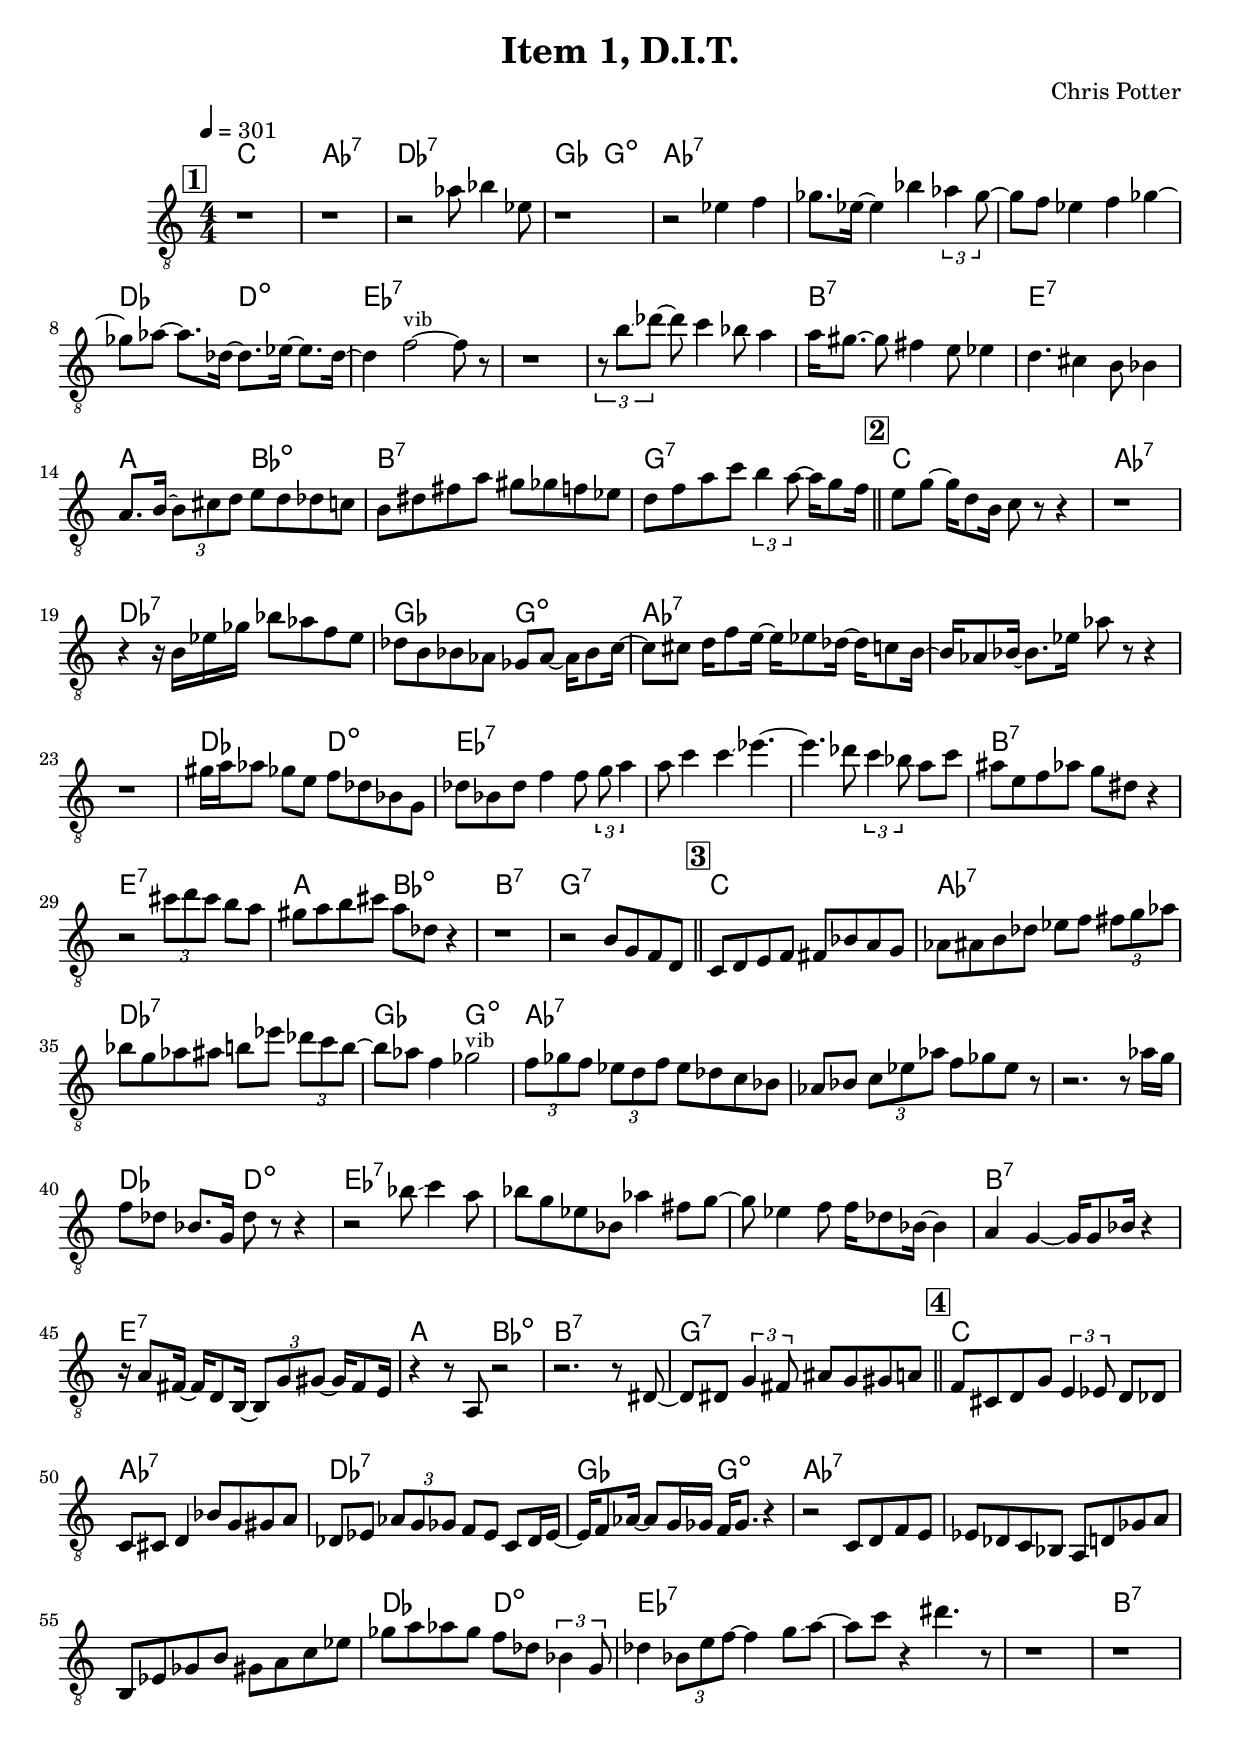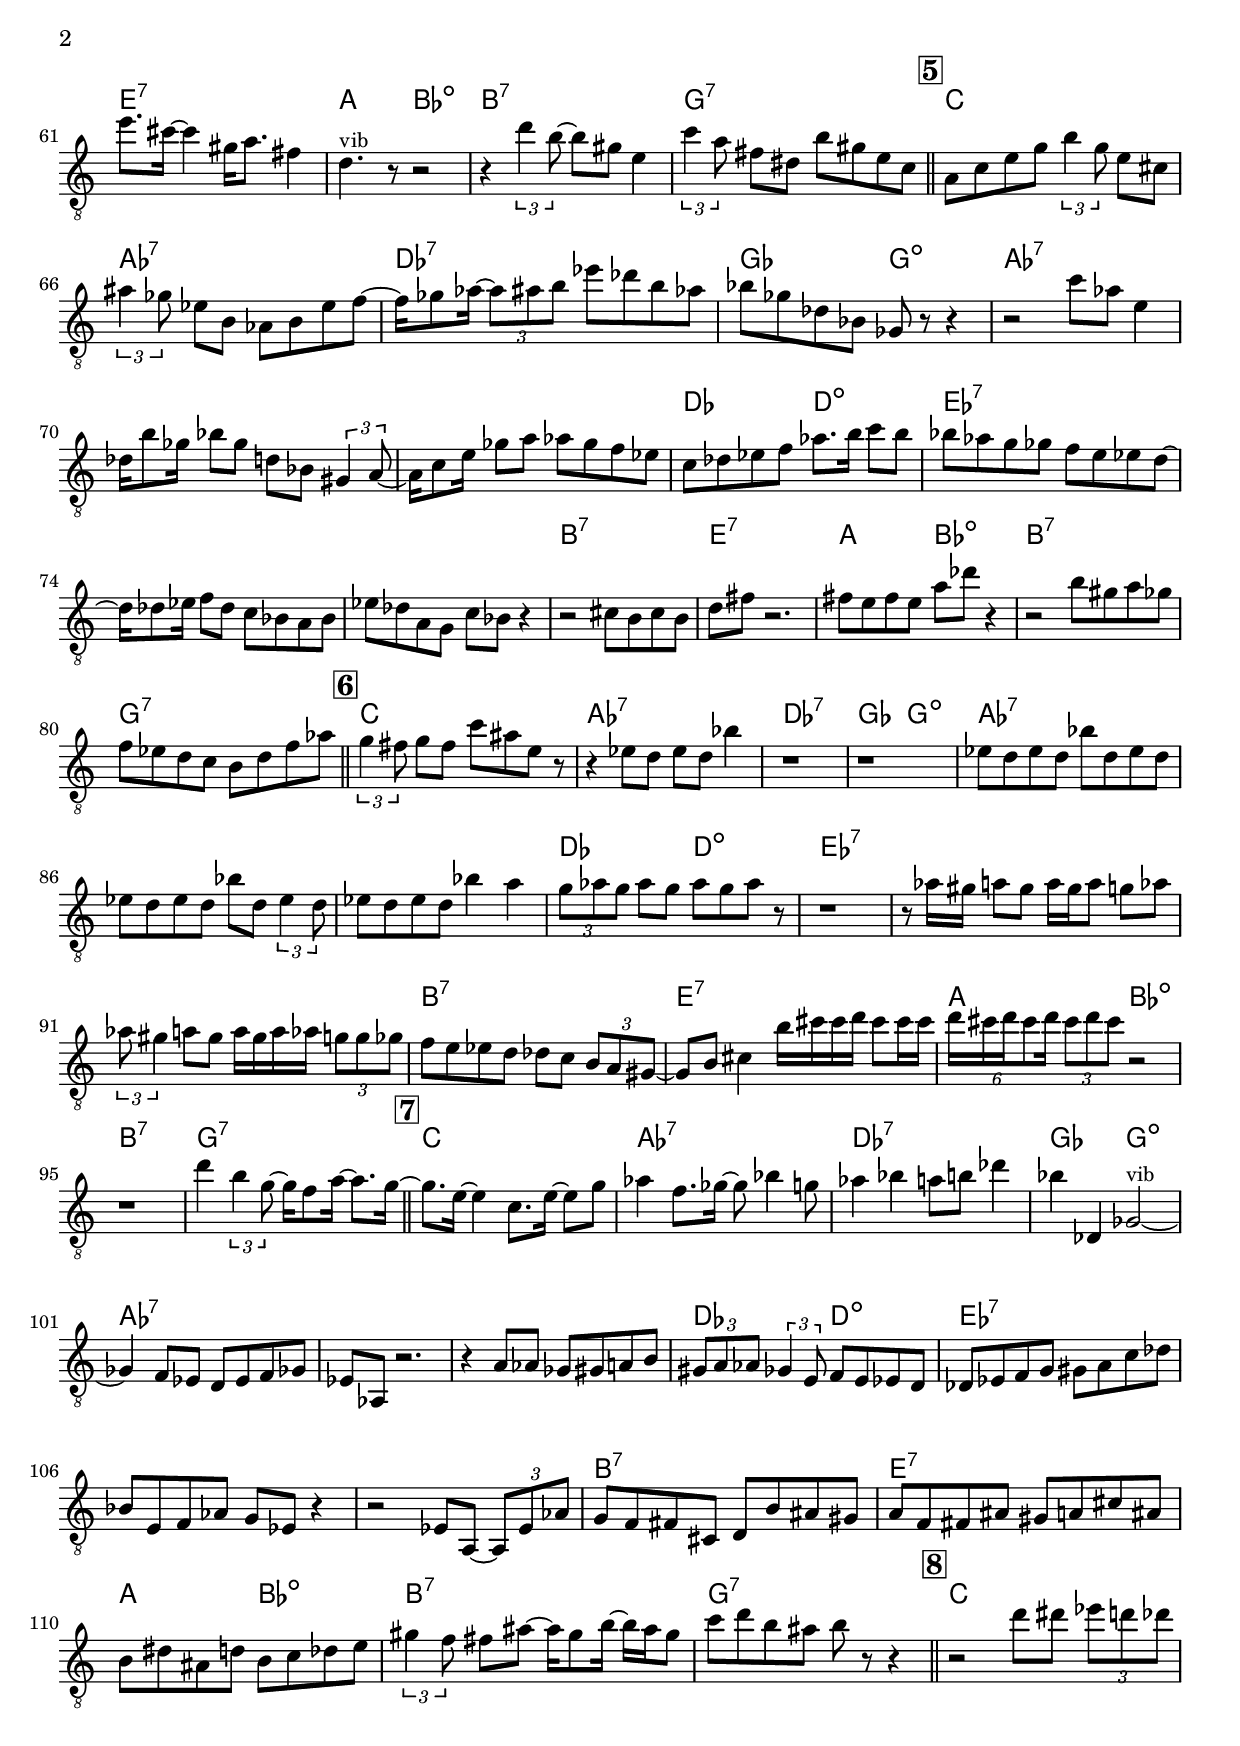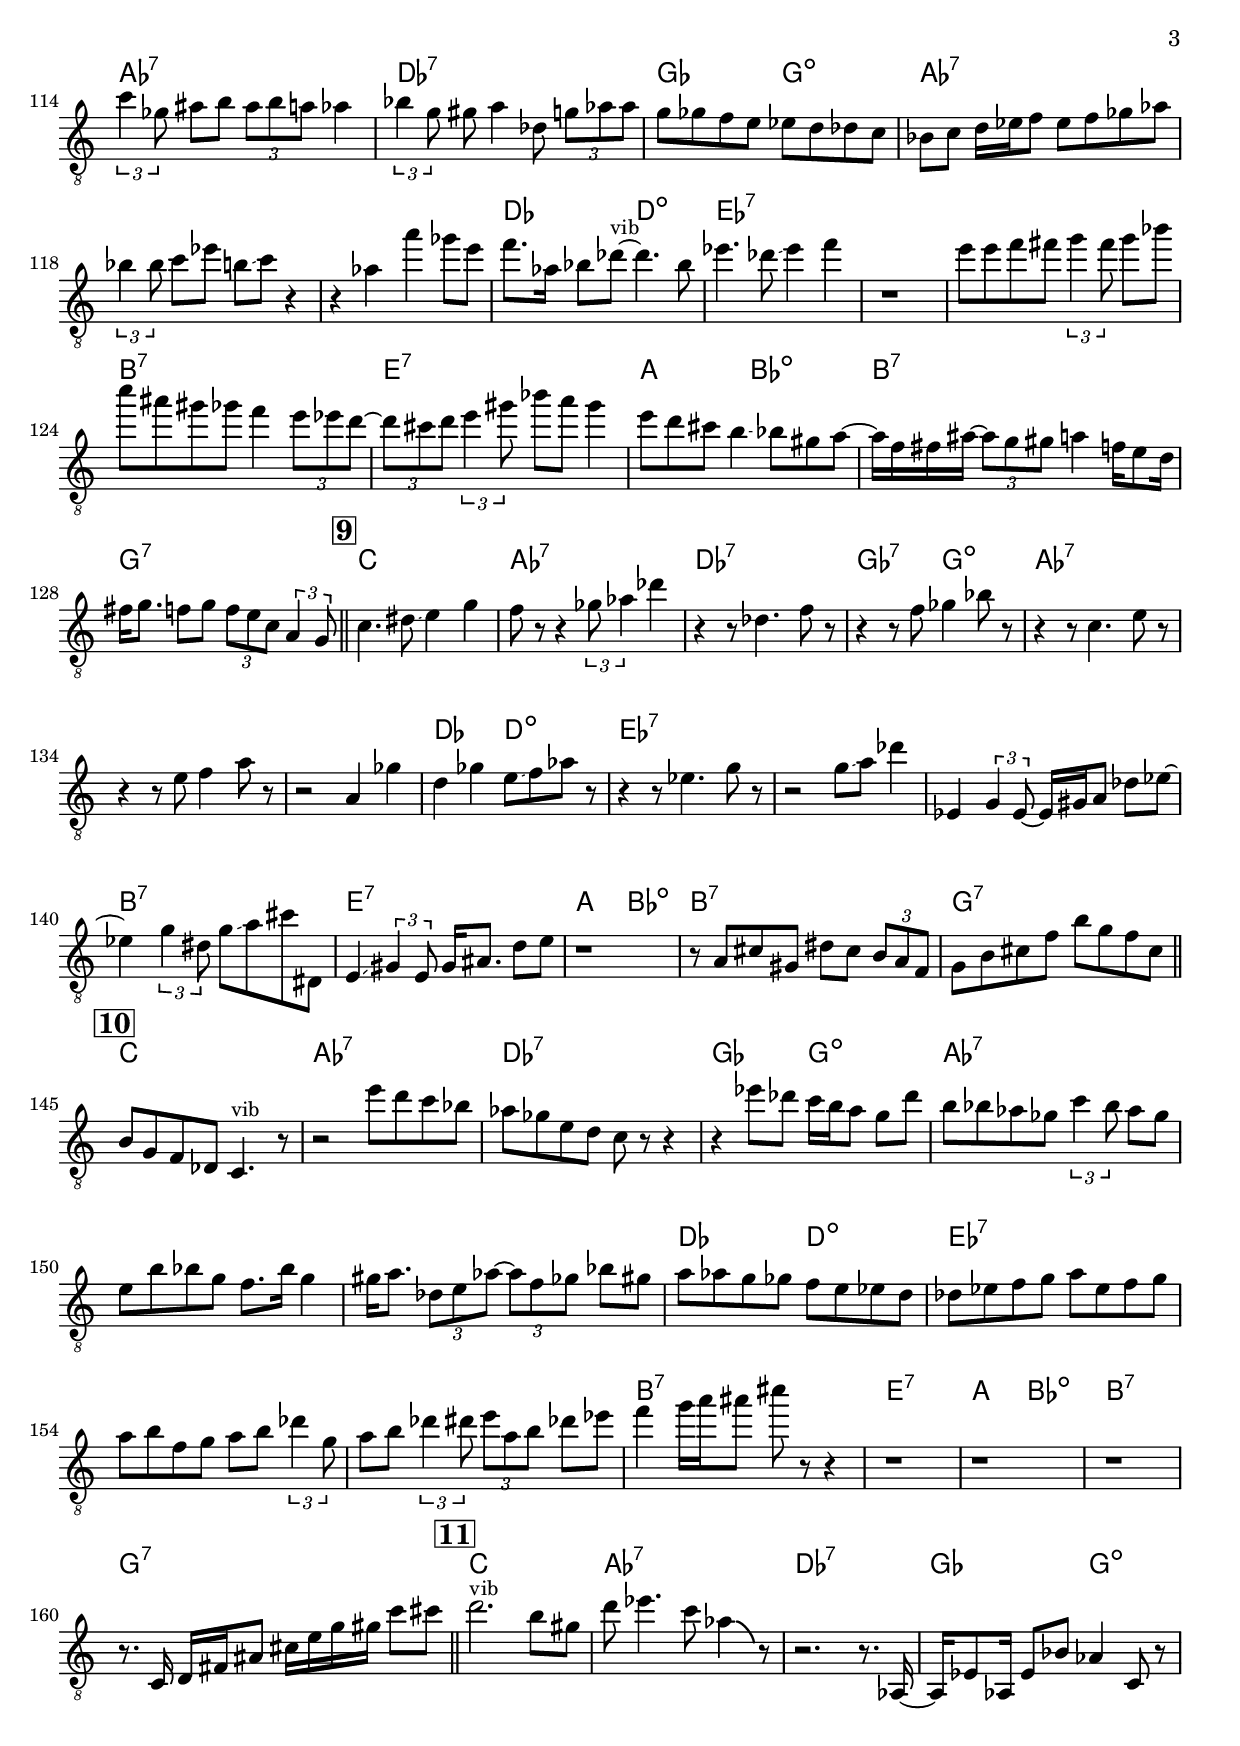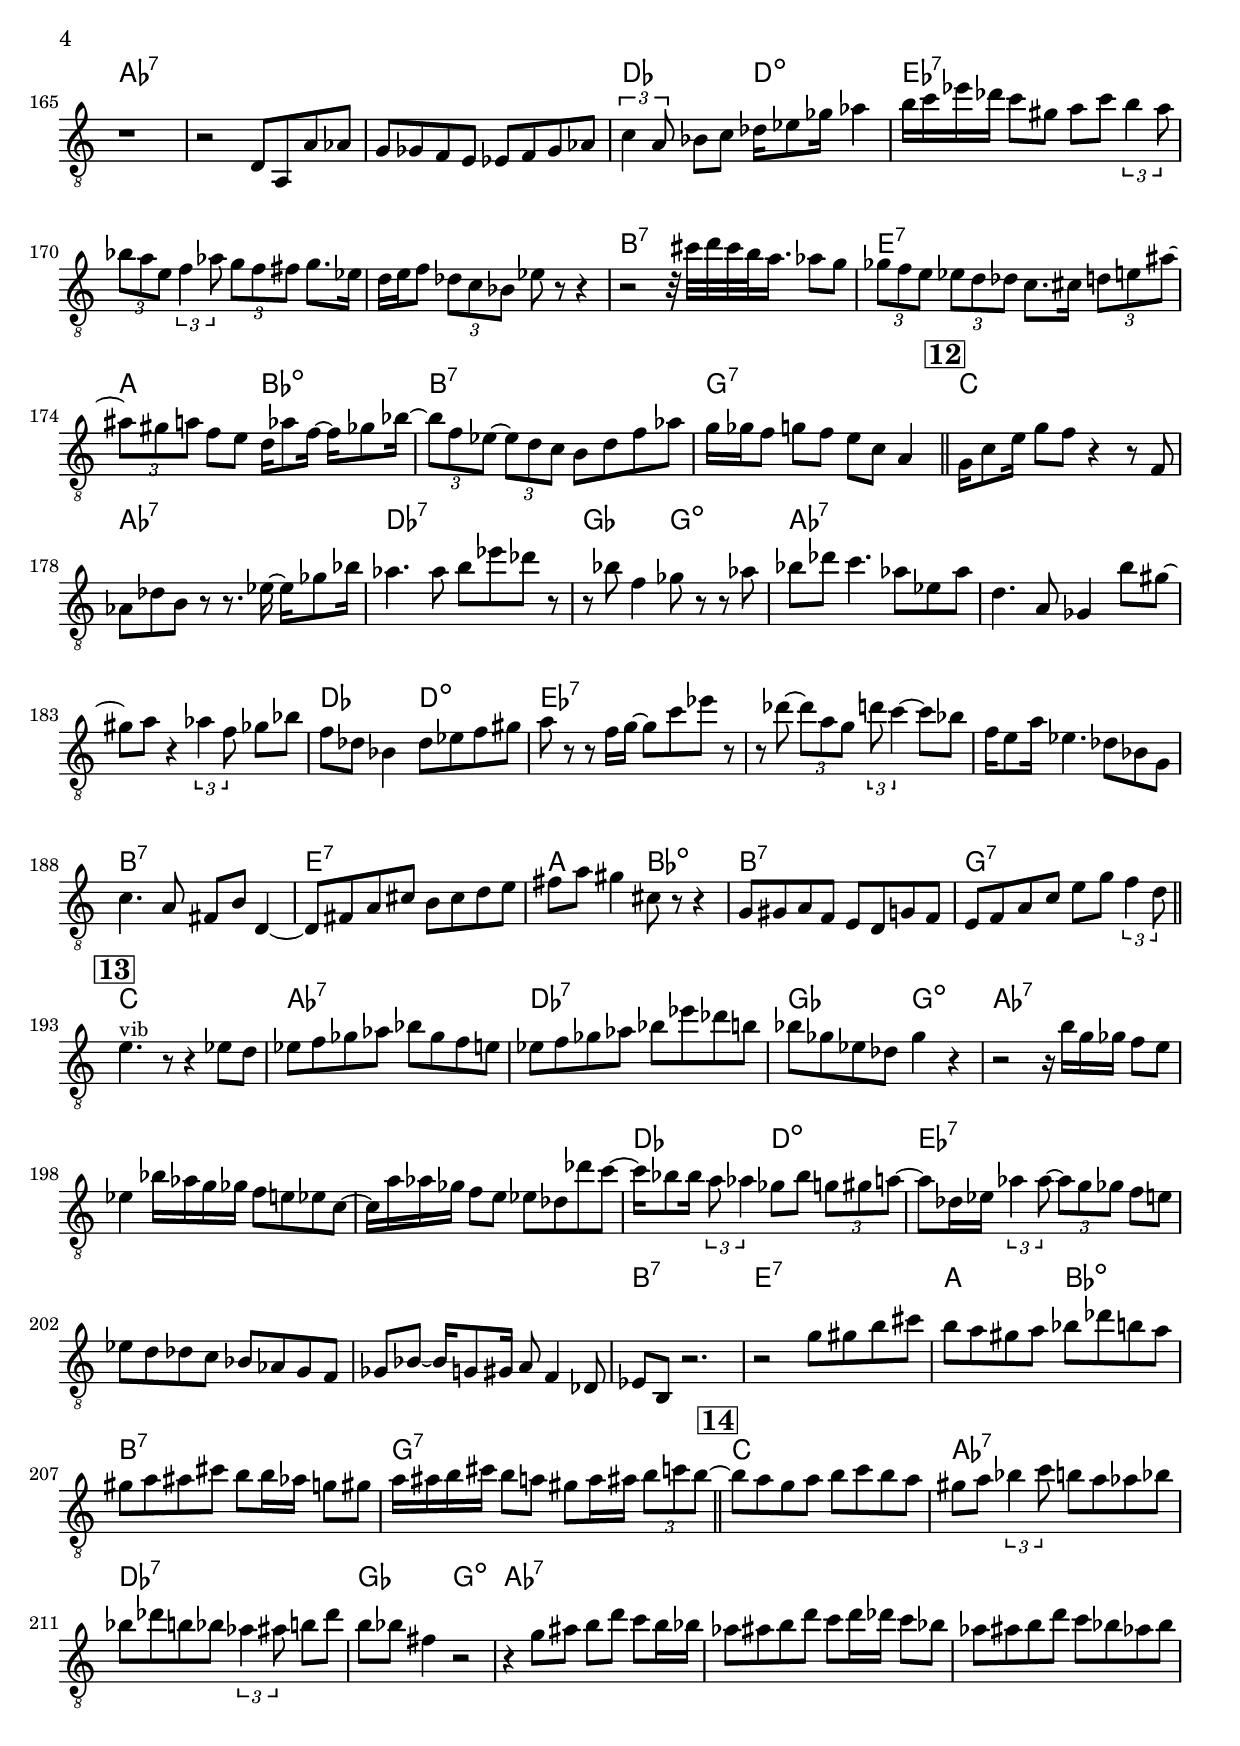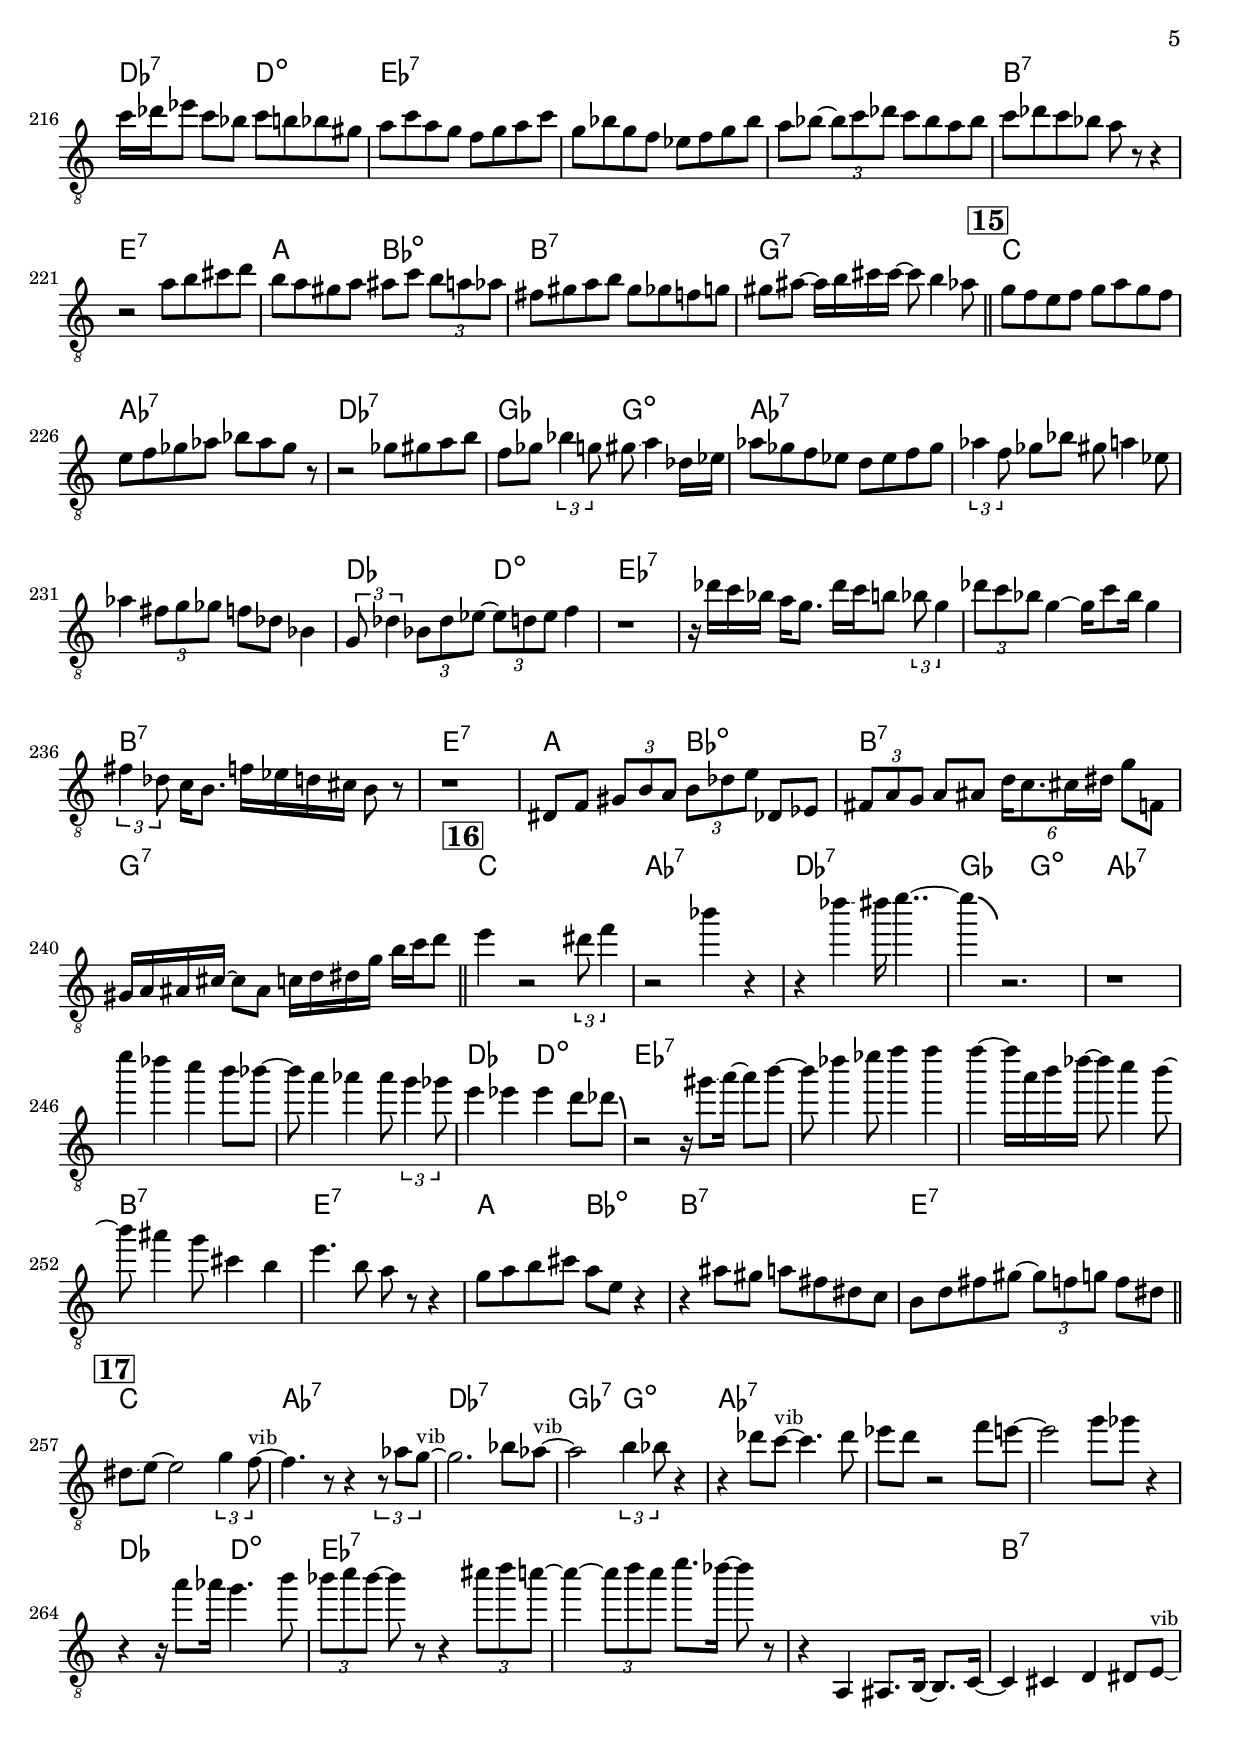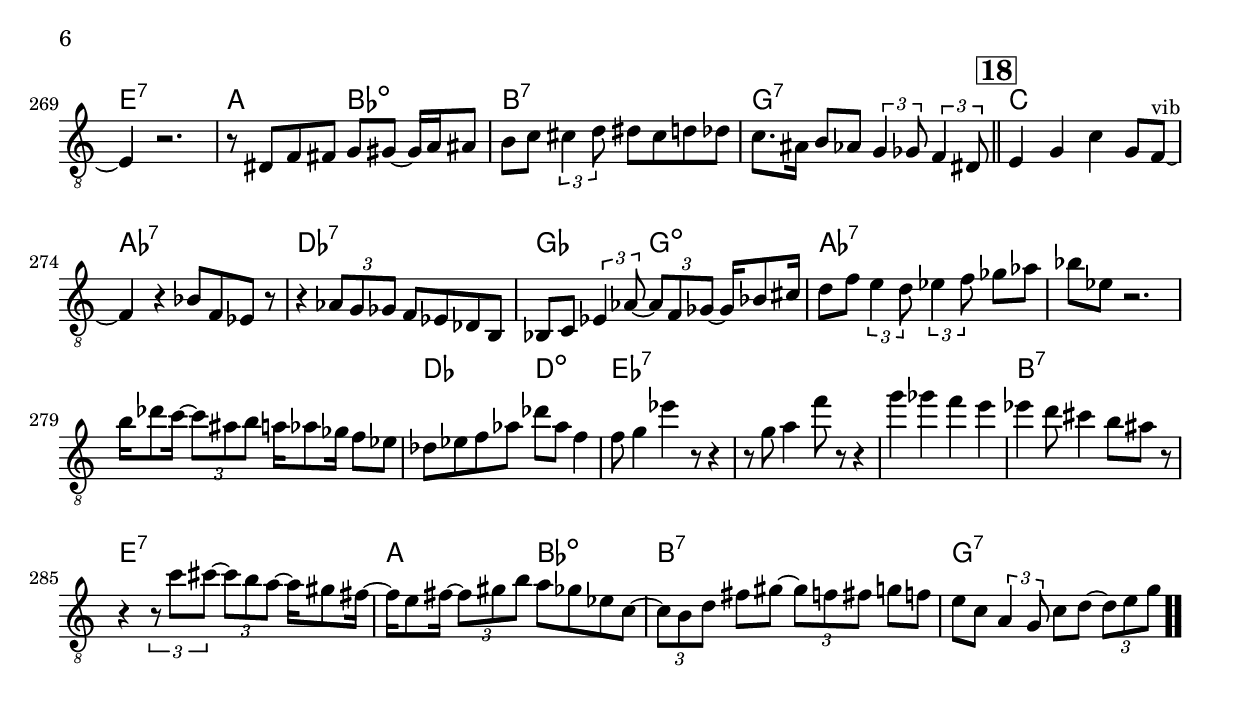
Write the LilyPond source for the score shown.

\version "2.13.2"

#(ly:set-option 'point-and-click #f)

\header {
  title = "Item 1, D.I.T."
  composer = "Chris Potter"
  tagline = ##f
}
global =
{
    \override Staff.TimeSignature #'style = #'()
    \time 4/4
    \clef "treble_8"
    \key c \major
    \override Rest #'direction = #'0
    \override MultiMeasureRest #'staff-position = #0
}
\score
{
<<
    \transpose c' c'

    \new ChordNames { \chords {
      \set majorSevenSymbol = \markup { "maj7" }
      \set minorChordModifier = \markup { \char ##x2013 }
      
      | c1 | aes1:7 | des1:7 | ges2 g2:dim | aes1:7 | s1 | s1 | des2 d2:dim 
      | es1:7 | s1 | s1 | b1:7 | e1:7 | a2 bes2:dim | b1:7 | g1:7 
      | c1 | aes1:7 | des1:7 | ges2 g2:dim | aes1:7 | s1 | s1 | des2 d2:dim 
      | es1:7 | s1 | s1 | b1:7 | e1:7 | a2 bes2:dim | b1:7 | g1:7 
      | c1 | aes1:7 | des1:7 | ges2 g2:dim | aes1:7 | s1 | s1 | des2 d2:dim 
      | es1:7 | s1 | s1 | b1:7 | e1:7 | a2 bes2:dim | b1:7 | g1:7 
      | c1 | aes1:7 | des1:7 | ges2 g2:dim | aes1:7 | s1 | s1 | des2 d2:dim 
      | es1:7 | s1 | s1 | b1:7 | e1:7 | a2 bes2:dim | b1:7 | g1:7 
      | c1 | aes1:7 | des1:7 | ges2 g2:dim | aes1:7 | s1 | s1 | des2 d2:dim 
      | es1:7 | s1 | s1 | b1:7 | e1:7 | a2 bes2:dim | b1:7 | g1:7 
      | c1 | aes1:7 | des1:7 | ges2 g2:dim | aes1:7 | s1 | s1 | des2 d2:dim 
      | es1:7 | s1 | s1 | b1:7 | e1:7 | a2 bes2:dim | b1:7 | g1:7 
      | c1 | aes1:7 | des1:7 | ges2 g2:dim | aes1:7 | s1 | s1 | des2 d2:dim 
      | es1:7 | s1 | s1 | b1:7 | e1:7 | a2 bes2:dim | b1:7 | g1:7 
      | c1 | aes1:7 | des1:7 | ges2 g2:dim | aes1:7 | s1 | s1 | des2 d2:dim 
      | es1:7 | s1 | s1 | b1:7 | e1:7 | a2 bes2:dim | b1:7 | g1:7 
      | c1 | aes1:7 | des1:7 | ges2:7 g2:dim | aes1:7 | s1 | s1 | des2 d2:dim 
      | es1:7 | s1 | s1 | b1:7 | e1:7 | a2 bes2:dim | b1:7 | g1:7 
      | c1 | aes1:7 | des1:7 | ges2 g2:dim | aes1:7 | s1 | s1 | des2 d2:dim 
      | es1:7 | s1 | s1 | b1:7 | e1:7 | a2 bes2:dim | b1:7 | g1:7 
      | c1 | aes1:7 | des1:7 | ges2 g2:dim | aes1:7 | s1 | s1 | des2 d2:dim 
      | es1:7 | s1 | s1 | b1:7 | e1:7 | a2 bes2:dim | b1:7 | g1:7 
      | c1 | aes1:7 | des1:7 | ges2 g2:dim | aes1:7 | s1 | s1 | des2 d2:dim 
      | es1:7 | s1 | s1 | b1:7 | e1:7 | a2 bes2:dim | b1:7 | g1:7 
      | c1 | aes1:7 | des1:7 | ges2 g2:dim | aes1:7 | s1 | s1 | des2 d2:dim 
      | es1:7 | s1 | s1 | b1:7 | e1:7 | a2 bes2:dim | b1:7 | g1:7 
      | c1 | aes1:7 | des1:7 | ges2 g2:dim | aes1:7 | s1 | s1 | des2:7 d2:dim 
      | es1:7 | s1 | s1 | b1:7 | e1:7 | a2 bes2:dim | b1:7 | g1:7 
      | c1 | aes1:7 | des1:7 | ges2 g2:dim | aes1:7 | s1 | s1 | des2 d2:dim 
      | es1:7 | s1 | s1 | b1:7 | e1:7 | a2 bes2:dim | b1:7 | g1:7 
      | c1 | aes1:7 | des1:7 | ges2 g2:dim | aes1:7 | s1 | s1 | des2 d2:dim 
      | es1:7 | s1 | s1 | b1:7 | e1:7 | a2 bes2:dim | b1:7 | e1:7 
      | c1 | aes1:7 | des1:7 | ges2:7 g2:dim | aes1:7 | s1 | s1 | des2 d2:dim 
      | es1:7 | s1 | s1 | b1:7 | e1:7 | a2 bes2:dim | b1:7 | g1:7 
      | c1 | aes1:7 | des1:7 | ges2 g2:dim | aes1:7 | s1 | s1 | des2 d2:dim 
      | es1:7 | s1 | s1 | b1:7 | e1:7 | a2 bes2:dim | b1:7 | g1:7|
      }
      }

    \new Staff
    <<
    \transpose c' c'

    {
      \global
  		%\override Score.MetronomeMark #'transparent = ##t
  		%\override Score.MetronomeMark #'stencil = ##f
  		
  		\override HorizontalBracket #'direction = #UP
  		\override HorizontalBracket #'bracket-flare = #'(0 . 0)
  		
  		\override TextSpanner #'dash-fraction = #1.0
  		\override TextSpanner #'bound-details #'left #'text = \markup{ \concat{\draw-line #'(0 . -1.0) \draw-line #'(1.0 . 0) }}
  		\override TextSpanner #'bound-details #'right #'text = \markup{ \concat{ \draw-line #'(1.0 . 0) \draw-line #'(0 . -1.0) }}
          \set Score.markFormatter = #format-mark-box-numbers


      \tempo 4 = 301
      \set Score.currentBarNumber = #1
     
      \bar "||" \mark \default r1 
      | r1 
      | r2 aes'8\glissando  bes'4 es'8 
      | r1 
      | r2 es'4 f'4 
      | ges'8. es'16~ es'4 bes'4 \tuplet 3/2 {aes'4 ges'8~} 
      | ges'8 f'8 es'4 f'4 ges'4~ 
      | ges'8\glissando  aes'8~ aes'8. des'16~ des'8. es'16~ es'8. des'16~ 
      | des'4 f'2~^\markup{\left-align \small vib} f'8 r8 
      | r1 
      | \tuplet 3/2 {r8 b'8\glissando  des''8~} des''8 c''4 bes'8 a'4 
      | a'16\glissando  gis'8.~ gis'8 fis'4 e'8 es'4 
      | d'4. cis'4 b8 bes4 
      | a8. b16~ \tuplet 3/2 {b8 cis'8 d'8} e'8 d'8 des'8 c'8 
      | b8 dis'8 fis'8 a'8 gis'8 ges'8 f'8 es'8 
      | d'8 f'8 a'8 c''8 \tuplet 3/2 {b'4 a'8~} a'16 g'8 f'16 
      \bar "||" \mark \default e'8 g'8~ g'16 d'8 b16 c'8 r8 r4 
      | r1 
      | r4 r16 b16 es'16 ges'16 bes'8 aes'8 f'8 es'8 
      | des'8 b8 bes8 aes8 ges8 aes8~ aes16 bes8 c'16~ 
      | c'8 cis'8 d'16 f'8 e'16~ e'16 es'8 des'16~ des'16 c'8 b16~ 
      | b16 aes8 bes16~ bes8. es'16 aes'8 r8 r4 
      | r1 
      | gis'16 a'16 aes'8 ges'8 e'8 f'8 des'8 bes8 g8 
      | des'8 bes8 des'8 f'4 f'8 \tuplet 3/2 {g'8\glissando  a'4} 
      | a'8 c''4 c''4\glissando  es''4.~ 
      | es''4. des''8 \tuplet 3/2 {c''4 bes'8} a'8 c''8 
      | ais'8 e'8 f'8 aes'8 g'8 dis'8 r4 
      | r2 \tuplet 3/2 {cis''8\glissando  d''8 cis''8} b'8 a'8 
      | gis'8 a'8 b'8 cis''8 a'8 des'8 r4 
      | r1 
      | r2 b8 g8 f8 d8 
      \bar "||" \mark \default c8 d8 e8 f8 fis8 bes8 a8 g8 
      | aes8 ais8 b8 des'8 es'8 f'8 \tuplet 3/2 {fis'8 g'8\glissando  aes'8} 
      | bes'8 g'8 aes'8 ais'8 b'8 es''8 \tuplet 3/2 {des''8 c''8 b'8~} 
      | b'8\glissando  aes'8 f'4 ges'2^\markup{\left-align \small vib} 
      | \tuplet 3/2 {f'8 ges'8 f'8} \tuplet 3/2 {es'8 d'8 f'8} es'8 des'8 c'8 bes8 
      | aes8 bes8 \tuplet 3/2 {c'8 es'8 aes'8} f'8\glissando  ges'8 es'8 r8 
      | r2. r8 aes'16 g'16 
      | f'8 des'8 bes8. g16 des'8 r8 r4 
      | r2 bes'8\glissando  c''4 a'8 
      | bes'8 g'8 es'8 bes8 aes'4 fis'8 g'8~ 
      | g'8 es'4 f'8 f'16 des'8 bes16~ bes4 
      | a4 g4~ g16 g8 bes16 r4 
      | r16 a8 fis16~ fis16 d8 b,16~ \tuplet 3/2 {b,8 g8\glissando  gis8~} gis16 fis8 e16 
      | r4 r8 a,8 r2 
      | r2. r8 dis8~ 
      | dis8 dis8 \tuplet 3/2 {g4 fis8} ais8 g8 gis8 a8 
      \bar "||" \mark \default f8 cis8 d8 g8 \tuplet 3/2 {e4 es8} d8 des8 
      | c8 cis8 d4 bes8 g8 gis8 a8 
      | des8 es8 \tuplet 3/2 {aes8 g8 ges8} f8 es8 c8 des16 es16~ 
      | es16 f8 aes16~ aes8 g16 ges16 f16 ges8. r4 
      | r2 c8 d8 f8 e8 
      | es8 des8 c8 bes,8 a,8 d8 ges8 a8 
      | b,8 es8 ges8 b8 gis8 a8 c'8 es'8 
      | ges'8 a'8 aes'8 ges'8 f'8 des'8 \tuplet 3/2 {bes4 g8} 
      | des'4 \tuplet 3/2 {bes8 e'8 f'8~} f'4 g'8\glissando  a'8~ 
      | a'8 c''8 r4 dis''4. r8 
      | r1 
      | r1 
      | e''8. cis''16~ cis''4 gis'16 a'8. fis'4 
      | d'4.^\markup{\left-align \small vib} r8 r2 
      | r4 \tuplet 3/2 {d''4 b'8~} b'8 gis'8 e'4 
      | \tuplet 3/2 {c''4 a'8} fis'8 dis'8 b'8 gis'8 e'8 c'8 
      \bar "||" \mark \default a8 c'8 e'8 g'8 \tuplet 3/2 {b'4 g'8} e'8 cis'8 
      | \tuplet 3/2 {ais'4 ges'8} es'8 b8 aes8 b8 es'8 f'8~ 
      | f'16 ges'8 aes'16~ \tuplet 3/2 {aes'8 ais'8 b'8} es''8 des''8 b'8 aes'8 
      | bes'8 ges'8 des'8 bes8 ges8 r8 r4 
      | r2 c''8 aes'8 e'4 
      | des'16 b'8 ges'16 bes'8 ges'8 d'8 bes8 \tuplet 3/2 {gis4 a8~} 
      | a16 c'8 e'16 ges'8 a'8 aes'8 ges'8 f'8 es'8 
      | c'8 des'8 es'8 f'8 aes'8. b'16 c''8 b'8 
      | bes'8 aes'8 g'8 ges'8 f'8 e'8 es'8 d'8~ 
      | d'16 des'8 es'16 f'8 des'8 c'8 bes8 a8 bes8 
      | es'8 des'8 a8 g8 c'8 bes8 r4 
      | r2 cis'8 b8 cis'8 b8 
      | d'8 fis'8 r2. 
      | fis'8 e'8 fis'8 e'8 a'8 des''8 r4 
      | r2 b'8 gis'8 a'8 ges'8 
      | f'8 es'8 d'8 c'8 b8 d'8 f'8 aes'8 
      \bar "||" \mark \default \tuplet 3/2 {g'4 fis'8} g'8 fis'8 c''8 ais'8 e'8 r8 
      | r4 es'8 d'8 es'8 d'8 bes'4 
      | r1 
      | r1 
      | es'8 d'8 es'8 d'8 bes'8 d'8 es'8 d'8 
      | es'8 d'8 es'8 d'8 bes'8 d'8 \tuplet 3/2 {es'4 d'8} 
      | es'8 d'8 es'8 d'8 bes'4 a'4 
      | \tuplet 3/2 {g'8 aes'8 g'8} aes'8 g'8 aes'8 g'8 aes'8 r8 
      | r1 
      | r8 aes'16 gis'16 a'8 gis'8 a'16 gis'16 a'8 g'8 aes'8 
      | \tuplet 3/2 {aes'8 gis'4} a'8 gis'8 a'16 gis'16 a'16 aes'16 \tuplet 3/2 {g'8 g'8 ges'8} 
      | f'8 e'8 es'8 d'8 des'8 c'8 \tuplet 3/2 {b8 a8 gis8~} 
      | gis8 b8 cis'4 b'16 cis''16 cis''16 d''16 cis''8 cis''16 cis''16 
      | \tuplet 6/4 {d''16 cis''16 d''16 cis''8 d''16} \tuplet 3/2 {cis''8 d''8 cis''8} r2 
      | r1 
      | d''4 \tuplet 3/2 {b'4 g'8~} g'16 f'8 a'16~ a'8. g'16~ 
      \bar "||" \mark \default g'8. e'16~ e'4 c'8. e'16~ e'8 g'8 
      | aes'4 f'8. ges'16~ ges'8 bes'4 g'8 
      | aes'4 bes'4 a'8\glissando  b'8 des''4 
      | bes'4 des4 ges2~^\markup{\left-align \small vib} 
      | ges4 f8 es8 d8 es8 f8 ges8 
      | es8 aes,8 r2. 
      | r4 a8 aes8 ges8 gis8 a8 b8 
      | \tuplet 3/2 {gis8 a8 aes8} \tuplet 3/2 {ges4 e8} f8 e8 es8 d8 
      | des8 es8 f8 g8 gis8 a8 c'8 des'8 
      | bes8 e8 f8 aes8 g8 es8 r4 
      | r2 es8 a,8~ \tuplet 3/2 {a,8 es8 aes8} 
      | g8 f8 fis8 cis8 d8 b8 ais8 gis8 
      | a8 f8 fis8 ais8 gis8 a8 cis'8 ais8 
      | b8 dis'8 ais8 d'8 b8 c'8 des'8 e'8 
      | \tuplet 3/2 {gis'4 f'8} fis'8 ais'8~ ais'16 gis'8 b'16~ b'16 ais'16 gis'8 
      | c''8 d''8 b'8 ais'8 b'8 r8 r4 
      \bar "||" \mark \default r2 d''8 dis''8 \tuplet 3/2 {es''8 d''8 des''8} 
      | \tuplet 3/2 {c''4 ges'8} ais'8 b'8 \tuplet 3/2 {ais'8 b'8 a'8} aes'4 
      | \tuplet 3/2 {bes'4 g'8} gis'8 a'4 des'8 \tuplet 3/2 {g'8 aes'8 aes'8} 
      | g'8 ges'8 f'8 e'8 es'8 d'8 des'8 c'8 
      | bes8 c'8 d'16 es'16 f'8 es'8 f'8 ges'8 aes'8 
      | \tuplet 3/2 {bes'4 bes'8} c''8 es''8 b'8\glissando  c''8 r4 
      | r4 aes'4 a''4 ges''8 e''8 
      | f''8. aes'16 bes'8 des''8~^\markup{\left-align \small vib} des''4. bes'8 
      | es''4. des''8\glissando  es''4 f''4 
      | r1 
      | e''8 e''8 f''8 fis''8 \tuplet 3/2 {g''4 fis''8} g''8 bes''8 
      | c'''8 ais''8 gis''8\glissando  ges''8 f''4 \tuplet 3/2 {e''8 es''8 d''8~} 
      | \tuplet 3/2 {d''8 cis''8 d''8} \tuplet 3/2 {e''4 gis''8} bes''8 a''8 gis''4 
      | e''8 d''8 cis''8 b'4\glissando  bes'8 gis'8 a'8~ 
      | a'16 f'16 fis'16 ais'16~ \tuplet 3/2 {ais'8 g'8 gis'8} a'4 f'16 e'8 d'16 
      | fis'16 g'8. f'8 g'8 \tuplet 3/2 {f'8 e'8 c'8} \tuplet 3/2 {a4 g8} 
      \bar "||" \mark \default c'4. dis'8\glissando  e'4 g'4 
      | f'8 r8 r4 \tuplet 3/2 {ges'8 aes'4} des''4 
      | r4 r8 des'4. f'8 r8 
      | r4 r8 f'8\glissando  ges'4 bes'8 r8 
      | r4 r8 c'4. e'8 r8 
      | r4 r8 e'8 f'4 a'8 r8 
      | r2 a4 ges'4 
      | d'4 ges'4 e'8\glissando  f'8 aes'8 r8 
      | r4 r8 es'4. g'8 r8 
      | r2 g'8\glissando  a'8 des''4 
      | es4 \tuplet 3/2 {g4 es8~} es16 gis16 a8 des'8 es'8~ 
      | es'4 \tuplet 3/2 {g'4 dis'8} g'8\glissando  a'8 cis''8 dis8 
      | e4\glissando  \tuplet 3/2 {gis4 e8} gis16 ais8. d'8 e'8 
      | r1 
      | r8 a8 cis'8 gis8 dis'8 cis'8 \tuplet 3/2 {b8 a8 f8} 
      | g8 b8 cis'8 f'8 b'8 g'8 f'8 cis'8 
      \bar "||" \mark \default b8 g8 f8 des8 c4.^\markup{\left-align \small vib} r8 
      | r2 e''8 d''8 c''8 bes'8 
      | aes'8 ges'8 e'8 d'8 c'8 r8 r4 
      | r4 es''8 des''8 c''16\glissando  b'16 a'8 g'8 des''8 
      | b'8 bes'8 aes'8 ges'8 \tuplet 3/2 {c''4 bes'8} aes'8 ges'8 
      | e'8 b'8 bes'8 g'8 f'8. bes'16 g'4 
      | gis'16 a'8. \tuplet 3/2 {des'8 e'8 aes'8~} \tuplet 3/2 {aes'8 f'8 ges'8} bes'8 gis'8 
      | a'8 aes'8 g'8 ges'8 f'8 e'8 es'8 d'8 
      | des'8 es'8 f'8 g'8 a'8 es'8 f'8 g'8 
      | a'8 b'8 f'8 g'8 a'8 b'8 \tuplet 3/2 {des''4 g'8} 
      | a'8 b'8 \tuplet 3/2 {des''4 dis''8} \tuplet 3/2 {e''8 a'8 b'8} des''8 es''8 
      | f''4 g''16 a''16 ais''8 cis'''8 r8 r4 
      | r1 
      | r1 
      | r1 
      | r8. c16 d16 fis16 ais8 cis'16 e'16 g'16 gis'16 c''8 cis''8 
      \bar "||" \mark \default d''2.^\markup{\left-align \small vib} b'8 gis'8 
      | d''8 es''4. c''8 aes'4\bendAfter #-4  r8 
      | r2. r8. aes,16~ 
      | aes,16 es8 aes,16 es8 bes8 aes4 c8 r8 
      | r1 
      | r2 d8 a,8 a8 aes8 
      | g8 ges8 f8 e8 es8 f8 ges8 aes8 
      | \tuplet 3/2 {c'4 a8} bes8 c'8 des'16 es'8 ges'16 aes'4 
      | b'16 c''16 es''16 des''16 c''8 gis'8 a'8 c''8 \tuplet 3/2 {b'4 a'8} 
      | \tuplet 3/2 {bes'8\glissando  a'8 e'8} \tuplet 3/2 {f'4 aes'8} \tuplet 3/2 {g'8 f'8 fis'8} g'8. es'16 
      | d'16 e'16 f'8 \tuplet 3/2 {des'8 c'8 bes8} es'8 r8 r4 
      | r2 r32 cis''32 d''32 cis''32 b'32 a'16. aes'8 g'8 
      | \tuplet 3/2 {ges'8 f'8 e'8} \tuplet 3/2 {es'8 d'8 des'8} c'8. cis'16 \tuplet 3/2 {d'8 e'8 ais'8~} 
      | \tuplet 3/2 {ais'8 gis'8 a'8} f'8 e'8 d'16 aes'8 f'16~ f'16 ges'8 bes'16~ 
      | \tuplet 3/2 {bes'8 f'8 es'8~} \tuplet 3/2 {es'8 d'8 c'8} b8 d'8 f'8 aes'8 
      | g'16 ges'16 f'8 g'8 f'8 e'8 c'8 a4 
      \bar "||" \mark \default g16 c'8 e'16 g'8 f'8 r4 r8 f8 
      | aes8 des'8 b8 r8 r8. es'16~ es'16 ges'8 bes'16 
      | aes'4. aes'8 b'8 es''8 des''8 r8 
      | r8 bes'8 f'4 ges'8 r8 r8 aes'8 
      | bes'8 des''8 c''4. aes'8 es'8 aes'8 
      | d'4. a8 ges4 b'8 gis'8~ 
      | gis'8 a'8 r4 \tuplet 3/2 {aes'4 f'8} ges'8 bes'8 
      | f'8 des'8 bes4 des'8 es'8 f'8 gis'8 
      | a'8 r8 r8 f'16 g'16~ g'8 c''8 es''8 r8 
      | r8 des''8~ \tuplet 3/2 {des''8 a'8 g'8} \tuplet 3/2 {d''8 c''4~} c''8 bes'8 
      | f'16 e'8 a'16 es'4. des'8 bes8 g8 
      | c'4. a8 fis8 b8 d4~ 
      | d8 fis8 a8 cis'8 b8 cis'8 d'8 e'8 
      | fis'8 a'8 gis'4 cis'8 r8 r4 
      | g8 gis8 a8 f8 e8 d8 g8 f8 
      | e8 f8 a8 c'8 e'8 g'8 \tuplet 3/2 {f'4 d'8} 
      \bar "||" \mark \default e'4.^\markup{\left-align \small vib} r8 r4 es'8 d'8 
      | es'8 f'8 ges'8 aes'8 bes'8 ges'8 f'8 e'8 
      | es'8 f'8 ges'8 aes'8 bes'8 es''8 des''8 b'8 
      | bes'8 ges'8 es'8 des'8 ges'4 r4 
      | r2 r16 b'16 g'16 ges'16 f'8 e'8 
      | es'4 bes'16 aes'16 g'16 ges'16 f'8 e'8 es'8 c'8~ 
      | c'16 a'16 aes'16 ges'16 f'8 e'8 es'8 des'8 des''8 c''8~ 
      | c''16 bes'8 bes'16 \tuplet 3/2 {a'8 aes'4} ges'8 bes'8 \tuplet 3/2 {g'8 gis'8 a'8~} 
      | a'8 des'16 es'16 \tuplet 3/2 {aes'4 aes'8~} \tuplet 3/2 {aes'8 g'8 ges'8} f'8 e'8 
      | es'8 d'8 des'8 c'8 bes8 aes8 g8 f8 
      | ges8 bes8~ bes16 g8 gis16 a8 f4 des8 
      | es8 b,8 r2. 
      | r2 g'8 gis'8 b'8 cis''8 
      | b'8 a'8 gis'8 a'8 bes'8 des''8 b'8 a'8 
      | gis'8 a'8 ais'8 cis''8 b'8 b'16 aes'16 g'8 gis'8 
      | a'16 ais'16 b'16 cis''16 b'8 a'8 gis'8 a'16 ais'16 \tuplet 3/2 {b'8 c''8 b'8~} 
      \bar "||" \mark \default b'8 a'8 g'8 a'8 b'8 c''8 b'8 a'8 
      | gis'8 a'8 \tuplet 3/2 {bes'4 c''8} b'8 a'8 aes'8 bes'8 
      | bes'8 des''8 b'8 bes'8 \tuplet 3/2 {aes'4 ais'8} b'8 des''8 
      | b'8 bes'8 fis'4 r2 
      | r4 g'8 ais'8 b'8 d''8 c''8 b'16 bes'16 
      | aes'8 ais'8 b'8 d''8 c''8 d''16 des''16 c''8 bes'8 
      | aes'8 ais'8 b'8 d''8 c''8 bes'8 aes'8 bes'8 
      | c''16 des''16 es''8 c''8 bes'8 c''8 b'8 bes'8 gis'8 
      | a'8 c''8 a'8 g'8 f'8 g'8 a'8 c''8 
      | g'8 bes'8 g'8 f'8 es'8 f'8 g'8 bes'8 
      | a'8 bes'8~ \tuplet 3/2 {bes'8 c''8 des''8} c''8 bes'8 a'8 bes'8 
      | c''8 des''8 c''8 bes'8 a'8 r8 r4 
      | r2 a'8\glissando  b'8 cis''8 d''8 
      | b'8 a'8 gis'8 a'8 ais'8 c''8 \tuplet 3/2 {b'8 a'8 aes'8} 
      | fis'8 gis'8 a'8 b'8 gis'8 ges'8 f'8 g'8 
      | gis'8 ais'8~ ais'16 b'16 cis''16 cis''16~ cis''8\glissando  b'4 aes'8 
      \bar "||" \mark \default g'8 f'8 e'8 f'8 g'8 a'8 g'8 f'8 
      | e'8 f'8 ges'8 aes'8 bes'8 aes'8 ges'8 r8 
      | r2 ges'8\glissando  gis'8 a'8 b'8 
      | f'8 ges'8 \tuplet 3/2 {bes'4 g'8\glissando } gis'8\glissando  a'4 des'16 es'16 
      | aes'8 ges'8 f'8 es'8 d'8 es'8 f'8 ges'8 
      | \tuplet 3/2 {aes'4 f'8} ges'8 bes'8 gis'8 a'4 es'8 
      | aes'4 \tuplet 3/2 {fis'8 g'8 ges'8} f'8 des'8 bes4 
      | \tuplet 3/2 {g8 des'4} \tuplet 3/2 {bes8 des'8 es'8~} \tuplet 3/2 {es'8 d'8 es'8\glissando } f'4 
      | r1 
      | r16 des''16 c''16 bes'16 a'16 g'8. des''16 c''16 b'8 \tuplet 3/2 {bes'8 g'4} 
      | \tuplet 3/2 {des''8 c''8 bes'8} g'4~ g'16 c''8 bes'16 g'4 
      | \tuplet 3/2 {fis'4 des'8} c'16 b8. f'16 es'16 d'16 cis'16 b8 r8 
      | r1 
      | dis8 f8 \tuplet 3/2 {gis8 b8 a8} \tuplet 3/2 {b8 des'8 e'8} des8 es8 
      | \tuplet 3/2 {fis8 a8 g8} a8 ais8 \tuplet 6/4 {d'16 c'8. cis'16 dis'16} g'8 f8 
      | gis16 a16 ais16 cis'16~ cis'8 ais8 c'16 d'16 dis'16 g'16 b'16 c''16 d''8 
      \bar "||" \mark \default e''4 r2 \tuplet 3/2 {dis''8 f''4} 
      | r2 bes''4 r4 
      | r4 des'''4\glissando  dis'''16 e'''4..~ 
      | e'''4\bendAfter #-4  r2. 
      | r1 
      | e'''4 des'''4 c'''4 b''8 bes''8~ 
      | bes''8 a''4 aes''4 aes''8 \tuplet 3/2 {g''4 ges''8} 
      | e''4 es''4 es''4 d''8 des''8\bendAfter #-4  
      | r2 r16 gis''8\glissando  a''16~ a''8 b''8~ 
      | b''8 des'''4 es'''8 f'''4 f'''4 
      | f'''4~ f'''16 a''16 b''16 des'''16~ des'''8 c'''4 b''8~ 
      | b''8 ais''4 g''8 cis''4 b'4 
      | e''4. b'8 a'8 r8 r4 
      | g'8 a'8 b'8 cis''8 a'8 e'8 r4 
      | r4 ais'8 gis'8 a'8 fis'8 dis'8 c'8 
      | b8 d'8 fis'8 gis'8~ \tuplet 3/2 {gis'8 f'8 g'8} f'8 dis'8 
      \bar "||" \mark \default dis'8\glissando  e'8~ e'2 \tuplet 3/2 {g'4 f'8~^\markup{\left-align \small vib}} 
      | f'4. r8 r4 \tuplet 3/2 {r8 aes'8 g'8~^\markup{\left-align \small vib}} 
      | g'2. bes'8 aes'8~^\markup{\left-align \small vib} 
      | aes'2 \tuplet 3/2 {b'4 bes'8} r4 
      | r4 des''8 c''8~^\markup{\left-align \small vib} c''4. des''8 
      | es''8 d''8 r2 f''8 e''8~ 
      | e''2 g''8 ges''8 r4 
      | r4 r16 a''8 aes''16 g''4. b''8 
      | \tuplet 3/2 {bes''8 c'''8 bes''8~} bes''8 r8 r4 \tuplet 3/2 {cis'''8 d'''8 c'''8~} 
      | c'''4~ \tuplet 3/2 {c'''8 d'''8 c'''8} e'''8. des'''16~ des'''8 r8 
      | r4 a,4 ais,8. b,16~ b,8. c16~ 
      | c4 cis4 d4 dis8 e8~^\markup{\left-align \small vib} 
      | e4 r2. 
      | r8 dis8 f8 fis8 g8 gis8~ gis16 a16 ais8 
      | b8 c'8 \tuplet 3/2 {cis'4 d'8} dis'8 cis'8 d'8 des'8 
      | c'8. ais16 b8 aes8 \tuplet 3/2 {g4 ges8} \tuplet 3/2 {f4 dis8} 
      \bar "||" \mark \default e4 g4 c'4 g8 f8~^\markup{\left-align \small vib} 
      | f4 r4 bes8 f8 es8 r8 
      | r4 \tuplet 3/2 {aes8 g8 ges8} f8 es8 des8 b,8 
      | bes,8 c8 \tuplet 3/2 {es4 aes8~} \tuplet 3/2 {aes8 f8 ges8~} ges16 bes8 cis'16 
      | d'8 f'8 \tuplet 3/2 {e'4 d'8} \tuplet 3/2 {es'4 f'8} ges'8 aes'8 
      | bes'8 es'8 r2. 
      | b'16 des''8 c''16~ \tuplet 3/2 {c''8 ais'8 b'8} a'16 aes'8 ges'16 f'8 es'8 
      | des'8 es'8 f'8 aes'8 des''8 aes'8 f'4 
      | f'8\glissando  g'4 es''4 r8 r4 
      | r8 g'8 a'4 f''8 r8 r4 
      | g''4 ges''4 f''4 e''4 
      | es''4 d''8 cis''4 b'8 ais'8 r8 
      | r4 \tuplet 3/2 {r8 c''8 cis''8~} \tuplet 3/2 {cis''8 b'8 a'8~} a'16 gis'8 fis'16~ 
      | fis'16 e'8 fis'16~ \tuplet 3/2 {fis'8 gis'8 b'8} a'8 ges'8 es'8 c'8~ 
      | \tuplet 3/2 {c'8 b8 d'8} fis'8 gis'8~ \tuplet 3/2 {gis'8 f'8 fis'8} g'8 f'8 
      | e'8 c'8 \tuplet 3/2 {a4 g8} c'8 d'8~ \tuplet 3/2 {d'8 e'8 g'8}\bar  ".."
    }
    >>
>>    
}
